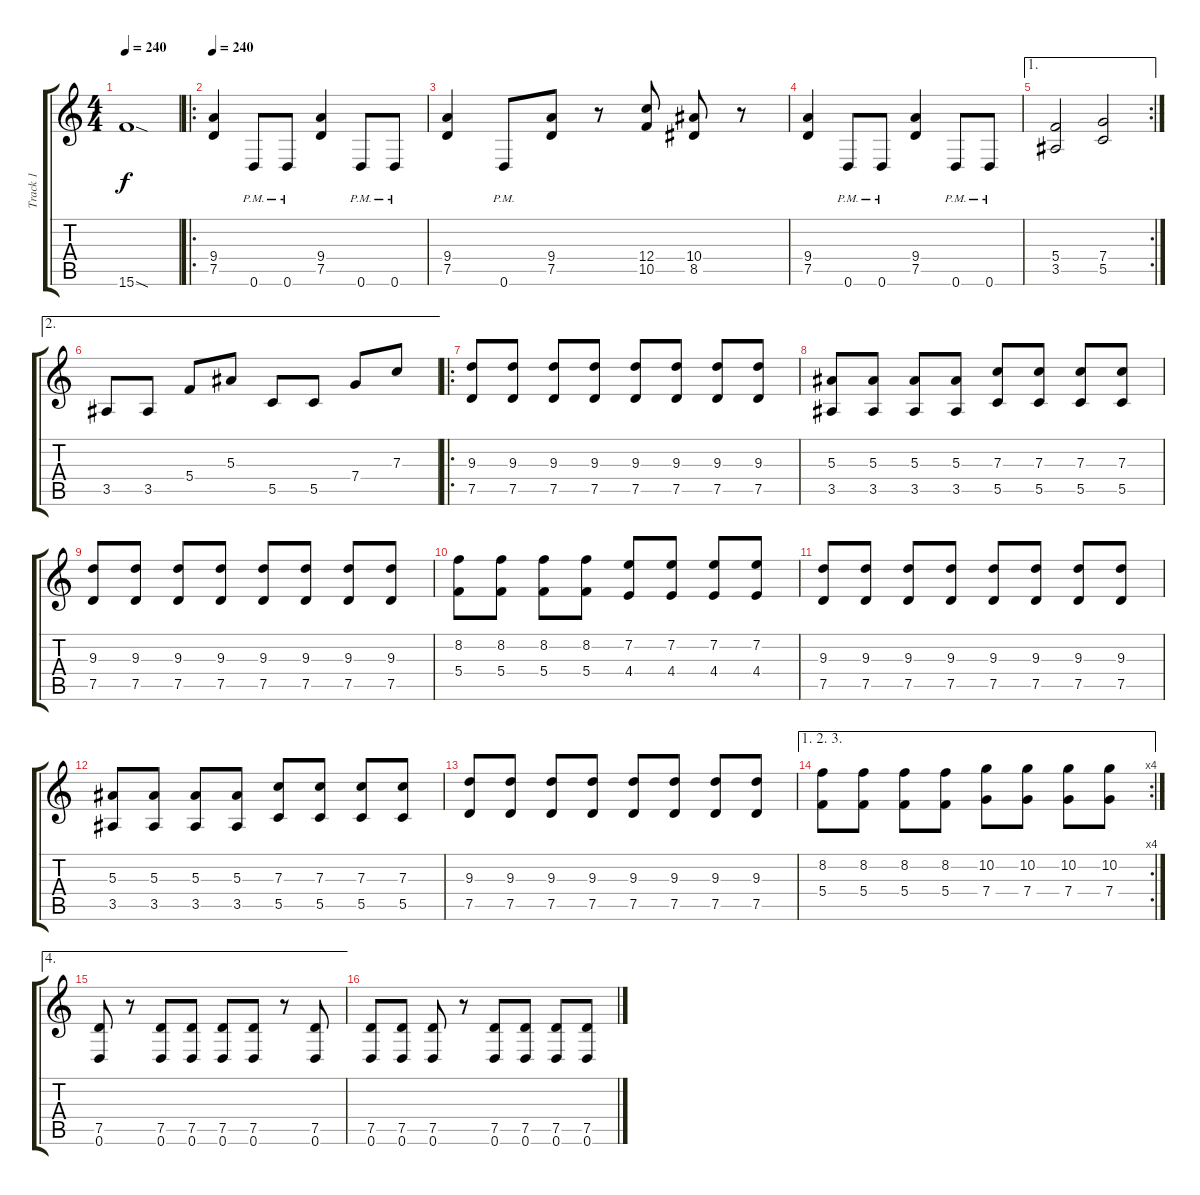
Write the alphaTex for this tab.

\track ("Track 1" "Track 1") {instrument distortionguitar}
\staff {score tabs}
\tuning (D4 A3 F3 C3 G2 D2) {hide}
\ts (4 4)
\tempo 240
\clef g2
\ks c
15.6{sod}.1{dy f} |
\ro
\tempo 240
(9.4 7.5).4 0.6{pm}.8 0.6{pm}.8 (9.4 7.5).4 0.6{pm}.8 0.6{pm}.8 |
(9.4 7.5).4 0.6{pm}.8 (9.4 7.5).8 r.8 (12.4 10.5).8 (10.4 8.5).8 r.8 |
(9.4 7.5).4 0.6{pm}.8 0.6{pm}.8 (9.4 7.5).4 0.6{pm}.8 0.6{pm}.8 |
\ae 1
\rc 2
(5.4 3.5).2 (7.4 5.5).2 |
\ae 2
3.5.8 3.5.8 5.4.8 5.3.8 5.5.8 5.5.8 7.4.8 7.3.8 |
\ro
(9.3 7.5).8 (9.3 7.5).8 (9.3 7.5).8 (9.3 7.5).8 (9.3 7.5).8 (9.3 7.5).8 (9.3 7.5).8 (9.3 7.5).8 |
(5.3 3.5).8 (5.3 3.5).8 (5.3 3.5).8 (5.3 3.5).8 (7.3 5.5).8 (7.3 5.5).8 (7.3 5.5).8 (7.3 5.5).8 |
(9.3 7.5).8 (9.3 7.5).8 (9.3 7.5).8 (9.3 7.5).8 (9.3 7.5).8 (9.3 7.5).8 (9.3 7.5).8 (9.3 7.5).8 |
(8.2 5.4).8 (8.2 5.4).8 (8.2 5.4).8 (8.2 5.4).8 (7.2 4.4).8 (7.2 4.4).8 (7.2 4.4).8 (7.2 4.4).8 |
(9.3 7.5).8 (9.3 7.5).8 (9.3 7.5).8 (9.3 7.5).8 (9.3 7.5).8 (9.3 7.5).8 (9.3 7.5).8 (9.3 7.5).8 |
(5.3 3.5).8 (5.3 3.5).8 (5.3 3.5).8 (5.3 3.5).8 (7.3 5.5).8 (7.3 5.5).8 (7.3 5.5).8 (7.3 5.5).8 |
(9.3 7.5).8 (9.3 7.5).8 (9.3 7.5).8 (9.3 7.5).8 (9.3 7.5).8 (9.3 7.5).8 (9.3 7.5).8 (9.3 7.5).8 |
\ae (1 2 3)
\rc 4
(8.2 5.4).8 (8.2 5.4).8 (8.2 5.4).8 (8.2 5.4).8 (10.2 7.4).8 (10.2 7.4).8 (10.2 7.4).8 (10.2 7.4).8 |
\ae 4
(7.5 0.6).8 r.8 (7.5 0.6).8 (7.5 0.6).8 (7.5 0.6).8 (7.5 0.6).8 r.8 (7.5 0.6).8 |
(7.5 0.6).8 (7.5 0.6).8 (7.5 0.6).8 r.8 (7.5 0.6).8 (7.5 0.6).8 (7.5 0.6).8 (7.5 0.6).8
